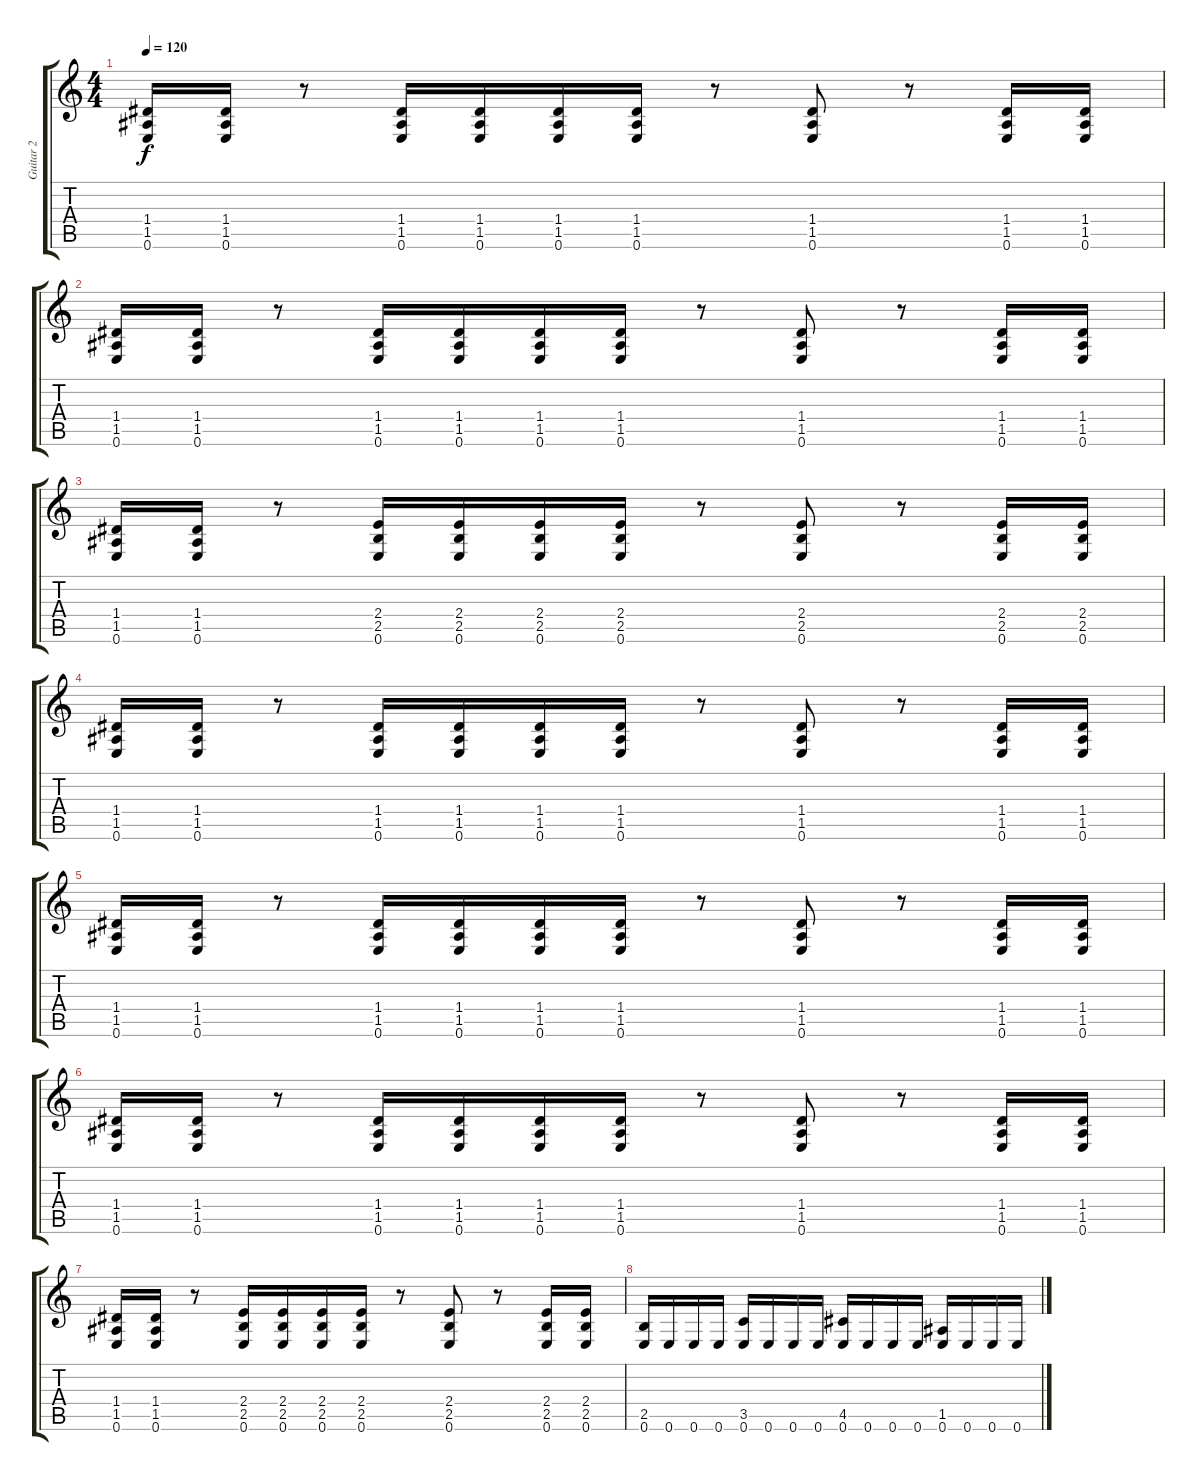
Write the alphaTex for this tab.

\track ("Guitar 2" "Guitar 2") {instrument distortionguitar}
\staff {score tabs}
\tuning (E4 B3 G3 D3 A2 E2) {hide}
\ts (4 4)
\tempo 120
\clef g2
\ks c
(1.4 1.5 0.6).16{dy f} (1.4 1.5 0.6).16 r.8 (1.4 1.5 0.6).16 (1.4 1.5 0.6).16 (1.4 1.5 0.6).16 (1.4 1.5 0.6).16 r.8 (1.4 1.5 0.6).8 r.8 (1.4 1.5 0.6).16 (1.4 1.5 0.6).16 |
(1.4 1.5 0.6).16 (1.4 1.5 0.6).16 r.8 (1.4 1.5 0.6).16 (1.4 1.5 0.6).16 (1.4 1.5 0.6).16 (1.4 1.5 0.6).16 r.8 (1.4 1.5 0.6).8 r.8 (1.4 1.5 0.6).16 (1.4 1.5 0.6).16 |
(1.4 1.5 0.6).16 (1.4 1.5 0.6).16 r.8 (2.4 2.5 0.6).16 (2.4 2.5 0.6).16 (2.4 2.5 0.6).16 (2.4 2.5 0.6).16 r.8 (2.4 2.5 0.6).8 r.8 (2.4 2.5 0.6).16 (2.4 2.5 0.6).16 |
(1.4 1.5 0.6).16 (1.4 1.5 0.6).16 r.8 (1.4 1.5 0.6).16 (1.4 1.5 0.6).16 (1.4 1.5 0.6).16 (1.4 1.5 0.6).16 r.8 (1.4 1.5 0.6).8 r.8 (1.4 1.5 0.6).16 (1.4 1.5 0.6).16 |
(1.4 1.5 0.6).16 (1.4 1.5 0.6).16 r.8 (1.4 1.5 0.6).16 (1.4 1.5 0.6).16 (1.4 1.5 0.6).16 (1.4 1.5 0.6).16 r.8 (1.4 1.5 0.6).8 r.8 (1.4 1.5 0.6).16 (1.4 1.5 0.6).16 |
(1.4 1.5 0.6).16 (1.4 1.5 0.6).16 r.8 (1.4 1.5 0.6).16 (1.4 1.5 0.6).16 (1.4 1.5 0.6).16 (1.4 1.5 0.6).16 r.8 (1.4 1.5 0.6).8 r.8 (1.4 1.5 0.6).16 (1.4 1.5 0.6).16 |
(1.4 1.5 0.6).16 (1.4 1.5 0.6).16 r.8 (2.4 2.5 0.6).16 (2.4 2.5 0.6).16 (2.4 2.5 0.6).16 (2.4 2.5 0.6).16 r.8 (2.4 2.5 0.6).8 r.8 (2.4 2.5 0.6).16 (2.4 2.5 0.6).16 |
(2.5 0.6).16 0.6.16 0.6.16 0.6.16 (3.5 0.6).16 0.6.16 0.6.16 0.6.16 (4.5 0.6).16 0.6.16 0.6.16 0.6.16 (1.5 0.6).16 0.6.16 0.6.16 0.6.16
